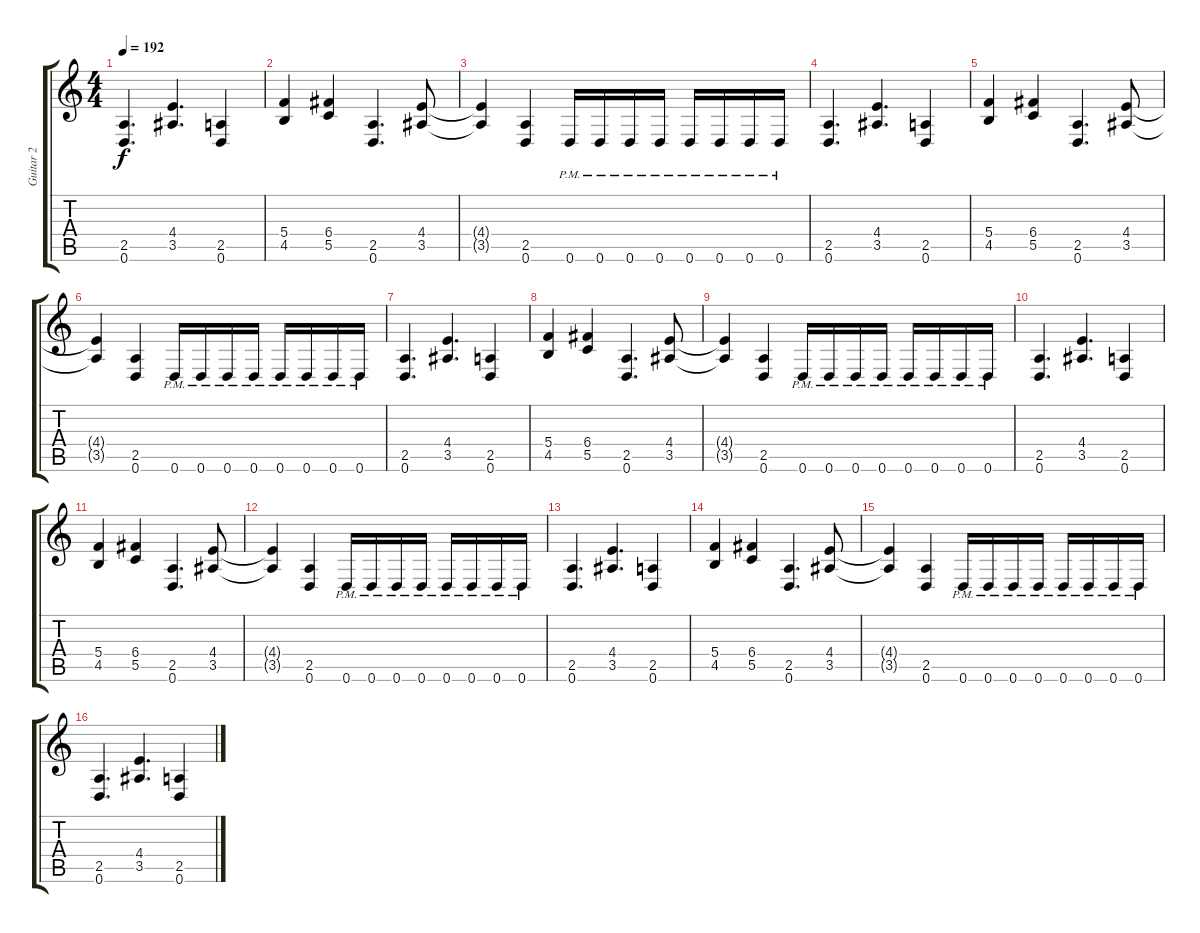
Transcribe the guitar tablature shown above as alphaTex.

\track ("Guitar 2" "Guitar 2") {instrument distortionguitar}
\staff {score tabs}
\tuning (D4 A3 F3 C3 G2 D2) {hide}
\ts (4 4)
\tempo 192
\clef g2
\ks c
(2.5 0.6).4{d dy f} (4.4 3.5).4{d} (2.5 0.6).4 |
(5.4 4.5).4 (6.4 5.5).4 (2.5 0.6).4{d} (4.4 3.5).8 |
(4.4{t} 3.5{t}).4 (2.5 0.6).4 0.6{pm}.16 0.6{pm}.16 0.6{pm}.16 0.6{pm}.16 0.6{pm}.16 0.6{pm}.16 0.6{pm}.16 0.6{pm}.16 |
(2.5 0.6).4{d} (4.4 3.5).4{d} (2.5 0.6).4 |
(5.4 4.5).4 (6.4 5.5).4 (2.5 0.6).4{d} (4.4 3.5).8 |
(4.4{t} 3.5{t}).4 (2.5 0.6).4 0.6{pm}.16 0.6{pm}.16 0.6{pm}.16 0.6{pm}.16 0.6{pm}.16 0.6{pm}.16 0.6{pm}.16 0.6{pm}.16 |
(2.5 0.6).4{d} (4.4 3.5).4{d} (2.5 0.6).4 |
(5.4 4.5).4 (6.4 5.5).4 (2.5 0.6).4{d} (4.4 3.5).8 |
(4.4{t} 3.5{t}).4 (2.5 0.6).4 0.6{pm}.16 0.6{pm}.16 0.6{pm}.16 0.6{pm}.16 0.6{pm}.16 0.6{pm}.16 0.6{pm}.16 0.6{pm}.16 |
(2.5 0.6).4{d} (4.4 3.5).4{d} (2.5 0.6).4 |
(5.4 4.5).4 (6.4 5.5).4 (2.5 0.6).4{d} (4.4 3.5).8 |
(4.4{t} 3.5{t}).4 (2.5 0.6).4 0.6{pm}.16 0.6{pm}.16 0.6{pm}.16 0.6{pm}.16 0.6{pm}.16 0.6{pm}.16 0.6{pm}.16 0.6{pm}.16 |
(2.5 0.6).4{d} (4.4 3.5).4{d} (2.5 0.6).4 |
(5.4 4.5).4 (6.4 5.5).4 (2.5 0.6).4{d} (4.4 3.5).8 |
(4.4{t} 3.5{t}).4 (2.5 0.6).4 0.6{pm}.16 0.6{pm}.16 0.6{pm}.16 0.6{pm}.16 0.6{pm}.16 0.6{pm}.16 0.6{pm}.16 0.6{pm}.16 |
(2.5 0.6).4{d} (4.4 3.5).4{d} (2.5 0.6).4
